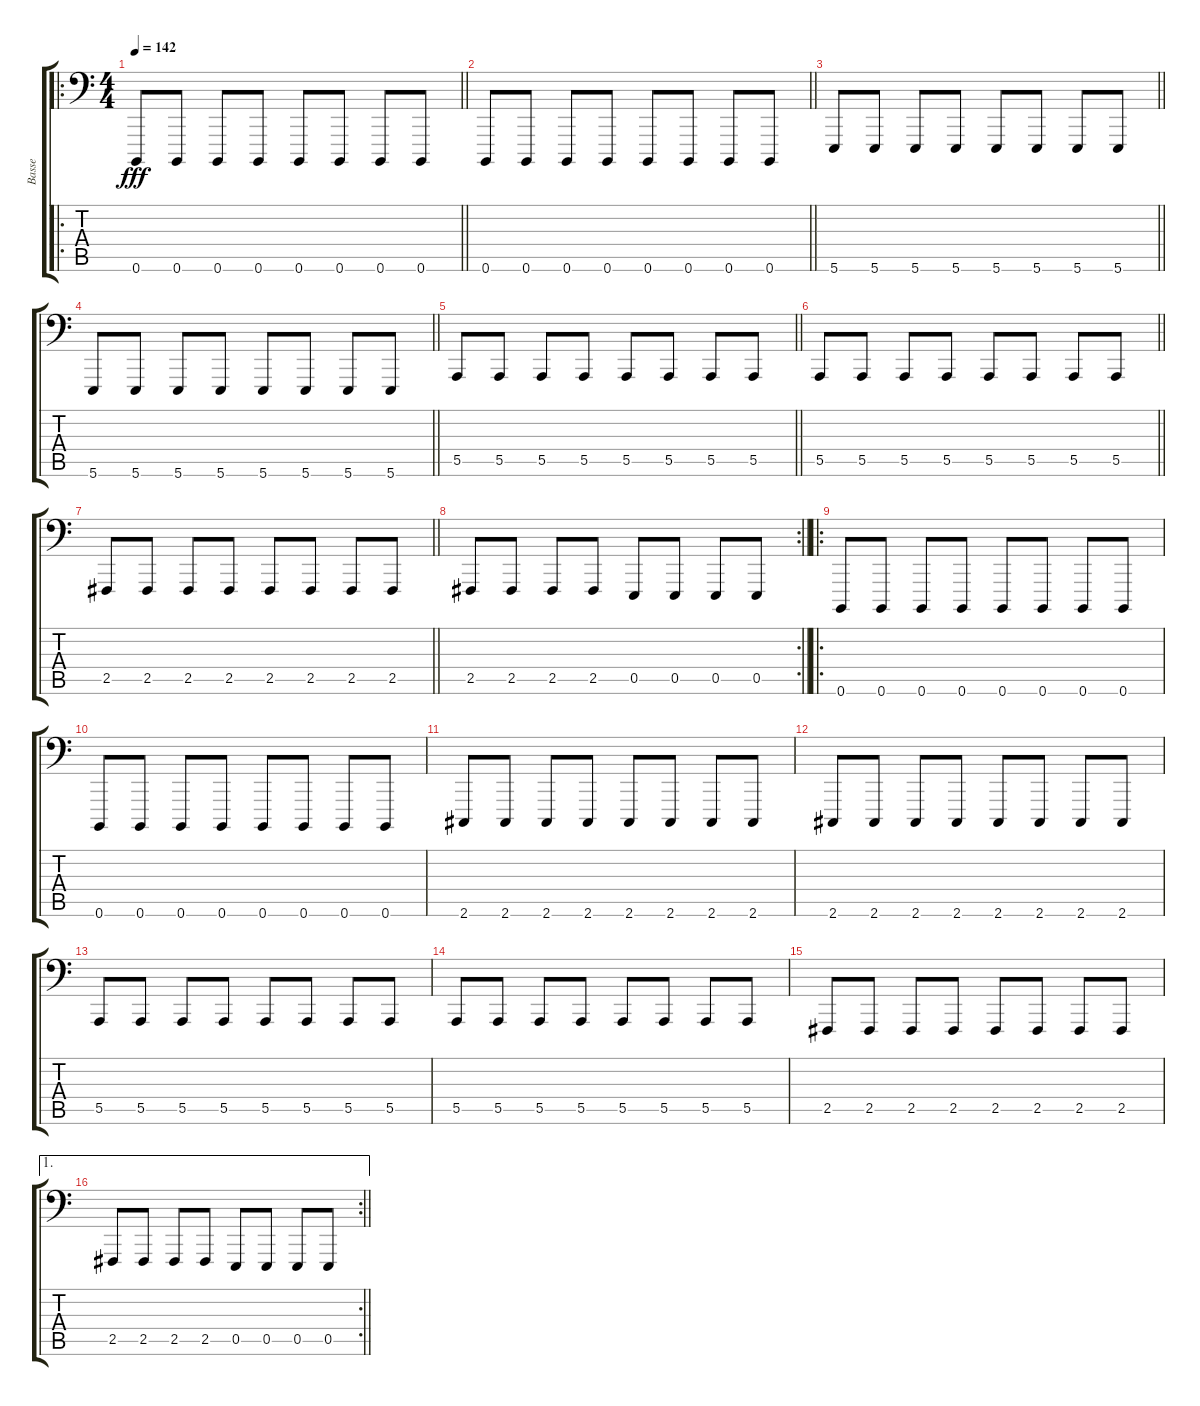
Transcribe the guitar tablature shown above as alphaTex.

\track ("Basse" "Basse") {instrument lead8bassandlead}
\staff {score tabs}
\tuning (B2 Gb2 D2 A1 E1 B0) {hide}
\ro
\ts (4 4)
\section ("" "")
\tempo 142
\clef f4
\barLineRight lightlight
\ks c
0.6.8{dy fff} 0.6.8 0.6.8 0.6.8 0.6.8 0.6.8 0.6.8 0.6.8 |
\barLineRight lightlight
0.6.8 0.6.8 0.6.8 0.6.8 0.6.8 0.6.8 0.6.8 0.6.8 |
\barLineRight lightlight
5.6.8 5.6.8 5.6.8 5.6.8 5.6.8 5.6.8 5.6.8 5.6.8 |
\barLineRight lightlight
5.6.8 5.6.8 5.6.8 5.6.8 5.6.8 5.6.8 5.6.8 5.6.8 |
\barLineRight lightlight
5.5.8 5.5.8 5.5.8 5.5.8 5.5.8 5.5.8 5.5.8 5.5.8 |
\barLineRight lightlight
5.5.8 5.5.8 5.5.8 5.5.8 5.5.8 5.5.8 5.5.8 5.5.8 |
\barLineRight lightlight
2.5.8 2.5.8 2.5.8 2.5.8 2.5.8 2.5.8 2.5.8 2.5.8 |
\rc 2
\barLineRight lightlight
2.5.8 2.5.8 2.5.8 2.5.8 0.5.8 0.5.8 0.5.8 0.5.8 |
\ro
0.6.8 0.6.8 0.6.8 0.6.8 0.6.8 0.6.8 0.6.8 0.6.8 |
0.6.8 0.6.8 0.6.8 0.6.8 0.6.8 0.6.8 0.6.8 0.6.8 |
2.6.8 2.6.8 2.6.8 2.6.8 2.6.8 2.6.8 2.6.8 2.6.8 |
2.6.8 2.6.8 2.6.8 2.6.8 2.6.8 2.6.8 2.6.8 2.6.8 |
5.5.8 5.5.8 5.5.8 5.5.8 5.5.8 5.5.8 5.5.8 5.5.8 |
5.5.8 5.5.8 5.5.8 5.5.8 5.5.8 5.5.8 5.5.8 5.5.8 |
2.5.8 2.5.8 2.5.8 2.5.8 2.5.8 2.5.8 2.5.8 2.5.8 |
\ae 1
\rc 2
\barLineRight lightlight
2.5.8 2.5.8 2.5.8 2.5.8 0.5.8 0.5.8 0.5.8 0.5.8
